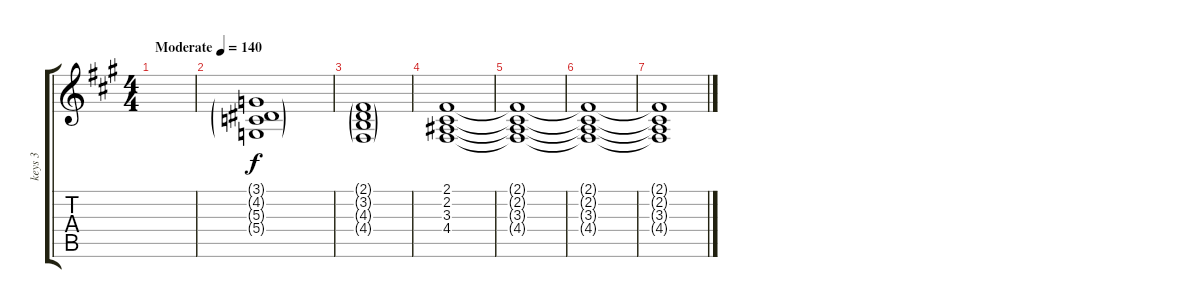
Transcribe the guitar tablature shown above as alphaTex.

\track ("keys 3" "keys 3") {instrument tremolostrings}
\staff {score tabs}
\tuning (E4 B3 G3 D3 A2 E2) {hide}
\ts (4 4)
\tempo (140 "Moderate")
\clef g2
\ks f#minor
|
(3.1{g} 4.2{g} 5.3{g} 5.4{g}).1 |
(2.1{g} 3.2{g} 4.3{g} 4.4{g}).1 |
(2.1 2.2 3.3 4.4).1{dy f volume 0} |
(2.1{t} 2.2{t} 3.3{t} 4.4{t}).1 |
(2.1{t} 2.2{t} 3.3{t} 4.4{t}).1 |
(2.1{t} 2.2{t} 3.3{t} 4.4{t}).1
